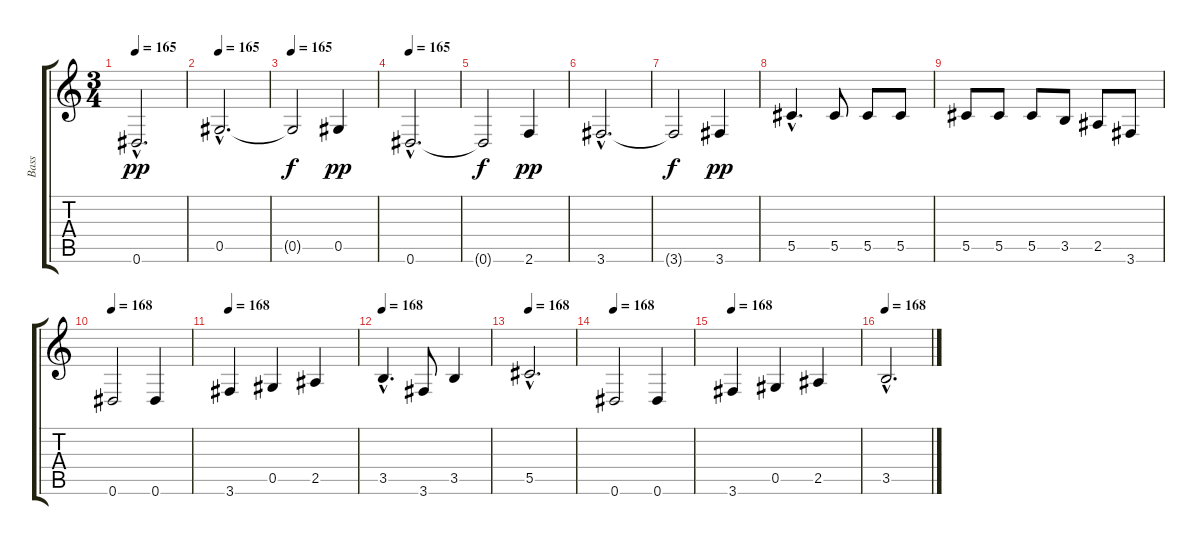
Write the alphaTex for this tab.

\track ("Bass" "Bass") {instrument slapbass1}
\staff {score tabs}
\tuning (Eb4 Bb3 Gb3 Db3 Ab2 Eb2) {hide}
\ts (3 4)
\tempo 165
\clef g2
\ks c
0.6{hac}.2{d dy pp} |
\tempo 165
0.5{hac}.2{d instrument slapbass1} |
\tempo 165
0.5{t}.2{dy f} 0.5.4{dy pp} |
\tempo 165
0.6{hac}.2{d} |
0.6{t}.2{dy f} 2.6.4{dy pp} |
3.6{hac}.2{d instrument slapbass1} |
3.6{t}.2{dy f} 3.6.4{dy pp} |
5.5{hac}.4{d} 5.5.8 5.5.8 5.5.8 |
5.5.8 5.5.8 5.5.8 3.5.8 2.5.8 3.6.8 |
\tempo 168
0.6.2{instrument slapbass1} 0.6.4 |
\tempo 168
3.6.4 0.5.4 2.5.4 |
\tempo 168
3.5{hac}.4{d} 3.6.8 3.5.4 |
\tempo 168
5.5{hac}.2{d} |
\tempo 168
0.6.2{instrument slapbass1} 0.6.4 |
\tempo 168
3.6.4 0.5.4 2.5.4 |
\tempo 168
3.5{hac}.2{d}
